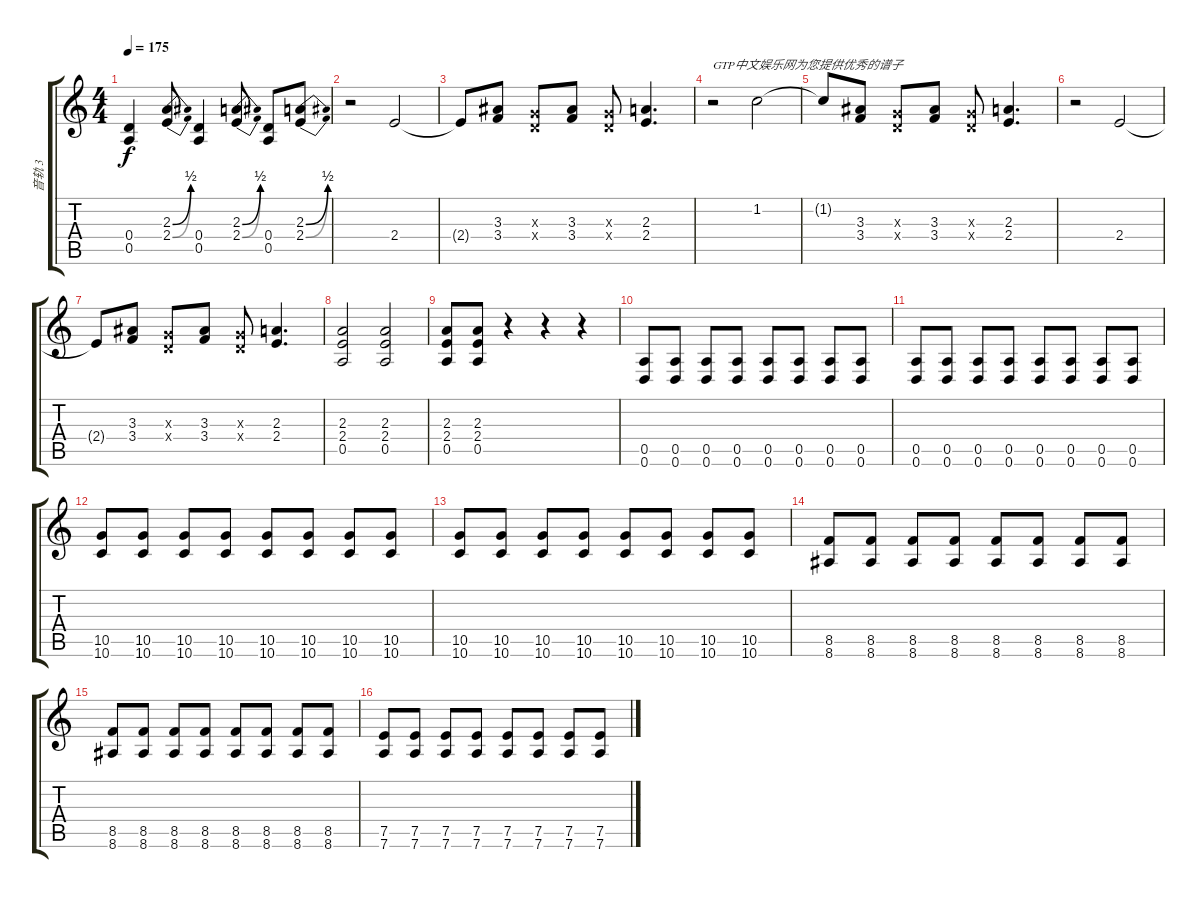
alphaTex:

\track ("音轨 3" "音轨 3") {instrument overdrivenguitar}
\staff {score tabs}
\tuning (E4 B3 G3 D3 A2 D2) {hide}
\ts (4 4)
\tempo 175
\clef g2
\ks c
(0.4 0.5).4{dy f} (2.3{be (bend 0 0 60 2)} 2.4{be (bend 0 0 60 2)}).8 (0.4 0.5).4 (2.3{be (bend 0 0 60 2)} 2.4{be (bend 0 0 60 2)}).8 (0.4 0.5).8 (2.3{be (bend 0 0 60 2)} 2.4{be (bend 0 0 60 2)}).8 |
r.2 2.4.2 |
2.4{t}.8 (3.3 3.4).8 (0.3{x} 0.4{x}).8 (3.3 3.4).8 (0.3{x} 0.4{x}).8 (2.3 2.4).4{d} |
r.2{txt "GTP中文娱乐网为您提供优秀的谱子"} 1.2.2 |
1.2{t}.8 (3.3 3.4).8 (0.3{x} 0.4{x}).8 (3.3 3.4).8 (0.3{x} 0.4{x}).8 (2.3 2.4).4{d} |
r.2 2.4.2 |
2.4{t}.8 (3.3 3.4).8 (0.3{x} 0.4{x}).8 (3.3 3.4).8 (0.3{x} 0.4{x}).8 (2.3 2.4).4{d} |
(2.3 2.4 0.5).2 (2.3 2.4 0.5).2 |
(2.3 2.4 0.5).8 (2.3 2.4 0.5).8 r.4 r.4 r.4 |
(0.5 0.6).8 (0.5 0.6).8 (0.5 0.6).8 (0.5 0.6).8 (0.5 0.6).8 (0.5 0.6).8 (0.5 0.6).8 (0.5 0.6).8 |
(0.5 0.6).8 (0.5 0.6).8 (0.5 0.6).8 (0.5 0.6).8 (0.5 0.6).8 (0.5 0.6).8 (0.5 0.6).8 (0.5 0.6).8 |
(10.5 10.6).8 (10.5 10.6).8 (10.5 10.6).8 (10.5 10.6).8 (10.5 10.6).8 (10.5 10.6).8 (10.5 10.6).8 (10.5 10.6).8 |
(10.5 10.6).8 (10.5 10.6).8 (10.5 10.6).8 (10.5 10.6).8 (10.5 10.6).8 (10.5 10.6).8 (10.5 10.6).8 (10.5 10.6).8 |
(8.5 8.6).8 (8.5 8.6).8 (8.5 8.6).8 (8.5 8.6).8 (8.5 8.6).8 (8.5 8.6).8 (8.5 8.6).8 (8.5 8.6).8 |
(8.5 8.6).8 (8.5 8.6).8 (8.5 8.6).8 (8.5 8.6).8 (8.5 8.6).8 (8.5 8.6).8 (8.5 8.6).8 (8.5 8.6).8 |
(7.5 7.6).8 (7.5 7.6).8 (7.5 7.6).8 (7.5 7.6).8 (7.5 7.6).8 (7.5 7.6).8 (7.5 7.6).8 (7.5 7.6).8
